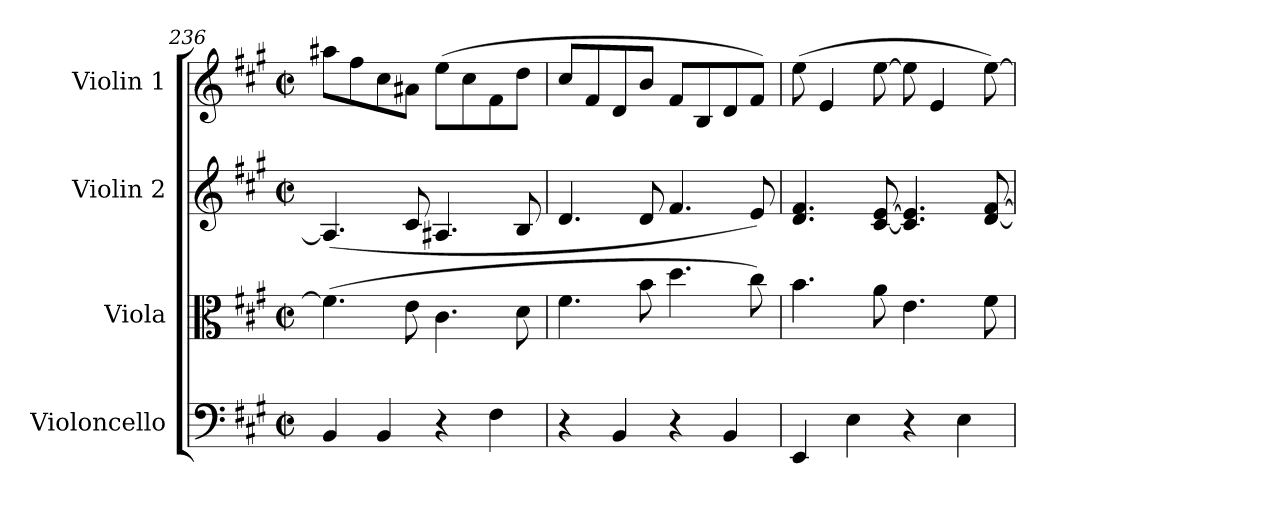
**kern	**kern	**kern	**kern
*part4	*part3	*part2	*part1
*staff4	*staff3	*staff2	*staff1
*I"Violoncello	*I"Viola	*I"Violin 2	*I"Violin 1
*I'Vc	*I'Vla	*I'Vln	*I'Vln
*clefF4	*clefC3	*clefG2	*clefG2
*k[f#c#g#]	*k[f#c#g#]	*k[f#c#g#]	*k[f#c#g#]
*M2/2	*M2/2	*M2/2	*M2/2
*met(c|)	*met(c|)	*met(c|)	*met(c|)
=236	=236	=236	=236
4BB/	(4.f#\]	(4.A#/]	8aa#X\L
.	.	.	8ff#\
4BB/	.	.	8cc#\
.	8e\	8c#/	8a#X\J
4r	4.c#\	4.A#X/	(8ee\L
.	.	.	8cc#\
4F#\	.	.	8f#\
.	8d\	8B/	8dd\J
=237	=237	=237	=237
4r	4.f#\	4.d/	8cc#/L
.	.	.	8f#/
4BB/	.	.	8d/
.	8b\	8d/	8b/J
4r	4.dd\	4.f#/	8f#/L
.	.	.	8B/
4BB/	.	.	8d/
.	8cc#\)	8e/)	8f#/J)
=238	=238	=238	=238
4EE/	4.b\	4.d/ 4.f#/	(8ee\
.	.	.	4e/
4E\	.	.	.
.	8a\	[8c#/ [8e/	[8ee\
4r	4.e\	4.c#/] 4.e/]	8ee\]
.	.	.	4e/
4E\	.	.	.
.	8f#\	[8d/ [8f#/	[8ee\)
=	=	=	=
*-	*-	*-	*-
